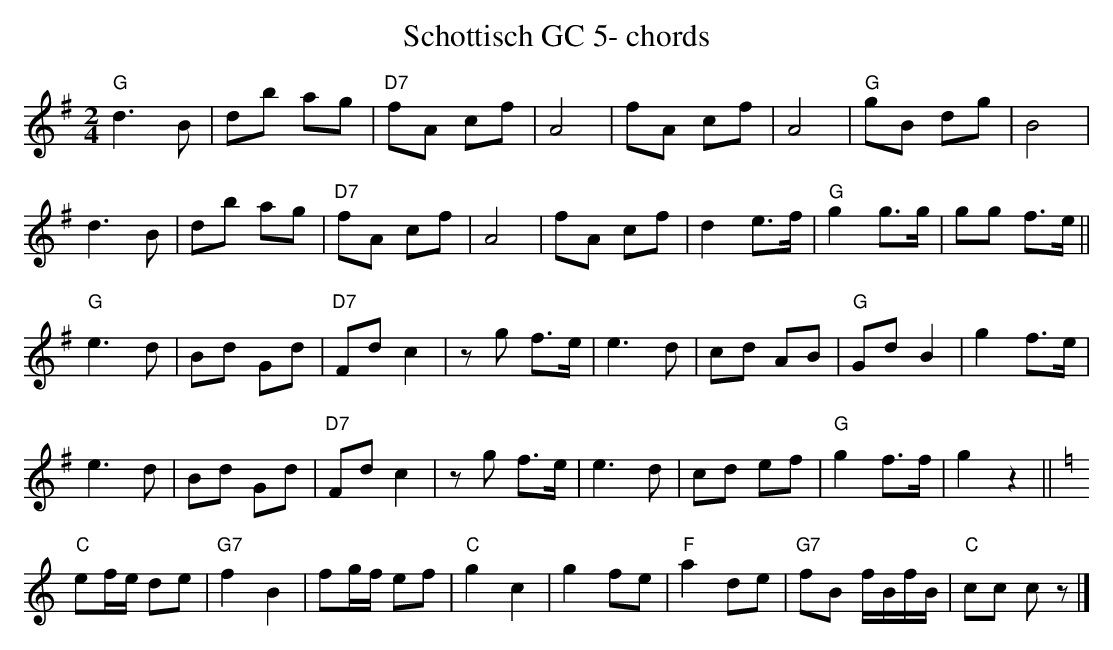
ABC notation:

X:1
T:Schottisch GC 5- chords
M:2/4
L:1/8
K:Gmaj%%MIDI gchordon
"G"d3B | db ag | "D7"fA cf | A4 | fA cf | A4 | "G"gB dg | B4 |
d3B | db ag | "D7"fA cf | A4 | fA cf | d2 e>f | "G"g2 g>g | gg f>e ||
"G"e3d | Bd Gd | "D7"Fdc2 | zg f>e | e3d | cd AB | "G"GdB2 | g2 f>e |
e3d | Bd Gd | "D7"Fdc2 | zg f>e | e3d | cd ef | "G"g2 f>f | g2z2 || [K:Cmaj]
"C"ef/2e/2 de | "G7"f2B2 | fg/2f/2 ef | "C"g2c2 | g2fe | "F"a2de | "G7"fB f/2B/2f/2B/2 | "C"cc cz |]
